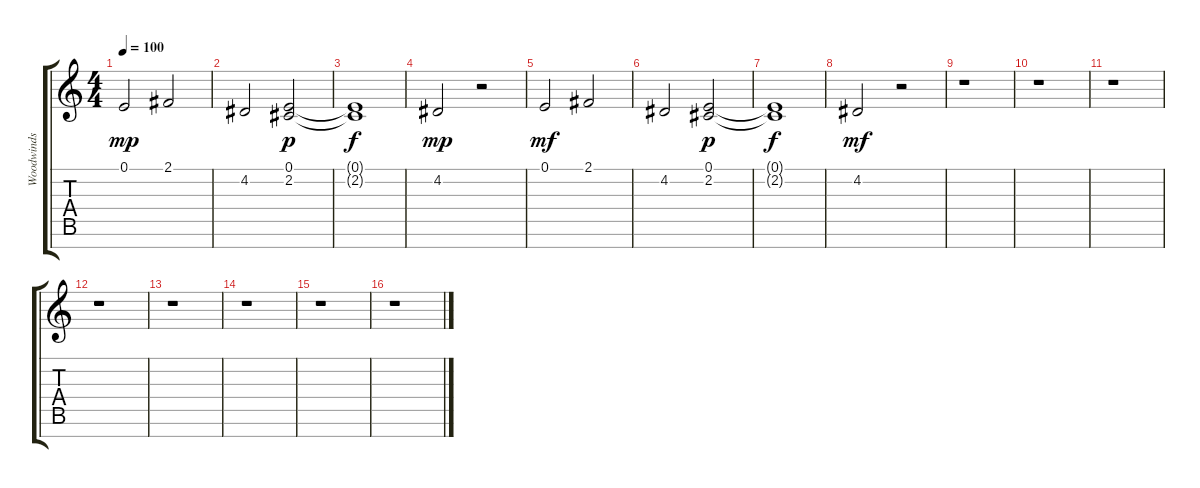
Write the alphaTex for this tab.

\track ("Woodwinds" "Woodwinds") {instrument oboe}
\staff {score tabs}
\tuning (E4 B3 G3 D3 A2 E2 B1) {hide}
\ts (4 4)
\tempo 100
\clef g2
\ks c
0.1.2{dy mp} 2.1.2 |
4.2.2 (0.1 2.2).2{dy p} |
(0.1{t} 2.2{t}).1{dy f} |
4.2.2{dy mp} r.2 |
0.1.2{dy mf} 2.1.2 |
4.2.2 (0.1 2.2).2{dy p} |
(0.1{t} 2.2{t}).1{dy f} |
4.2.2{dy mf} r.2 |
r.1 |
r.1 |
r.1 |
r.1 |
r.1 |
r.1 |
r.1 |
r.1
